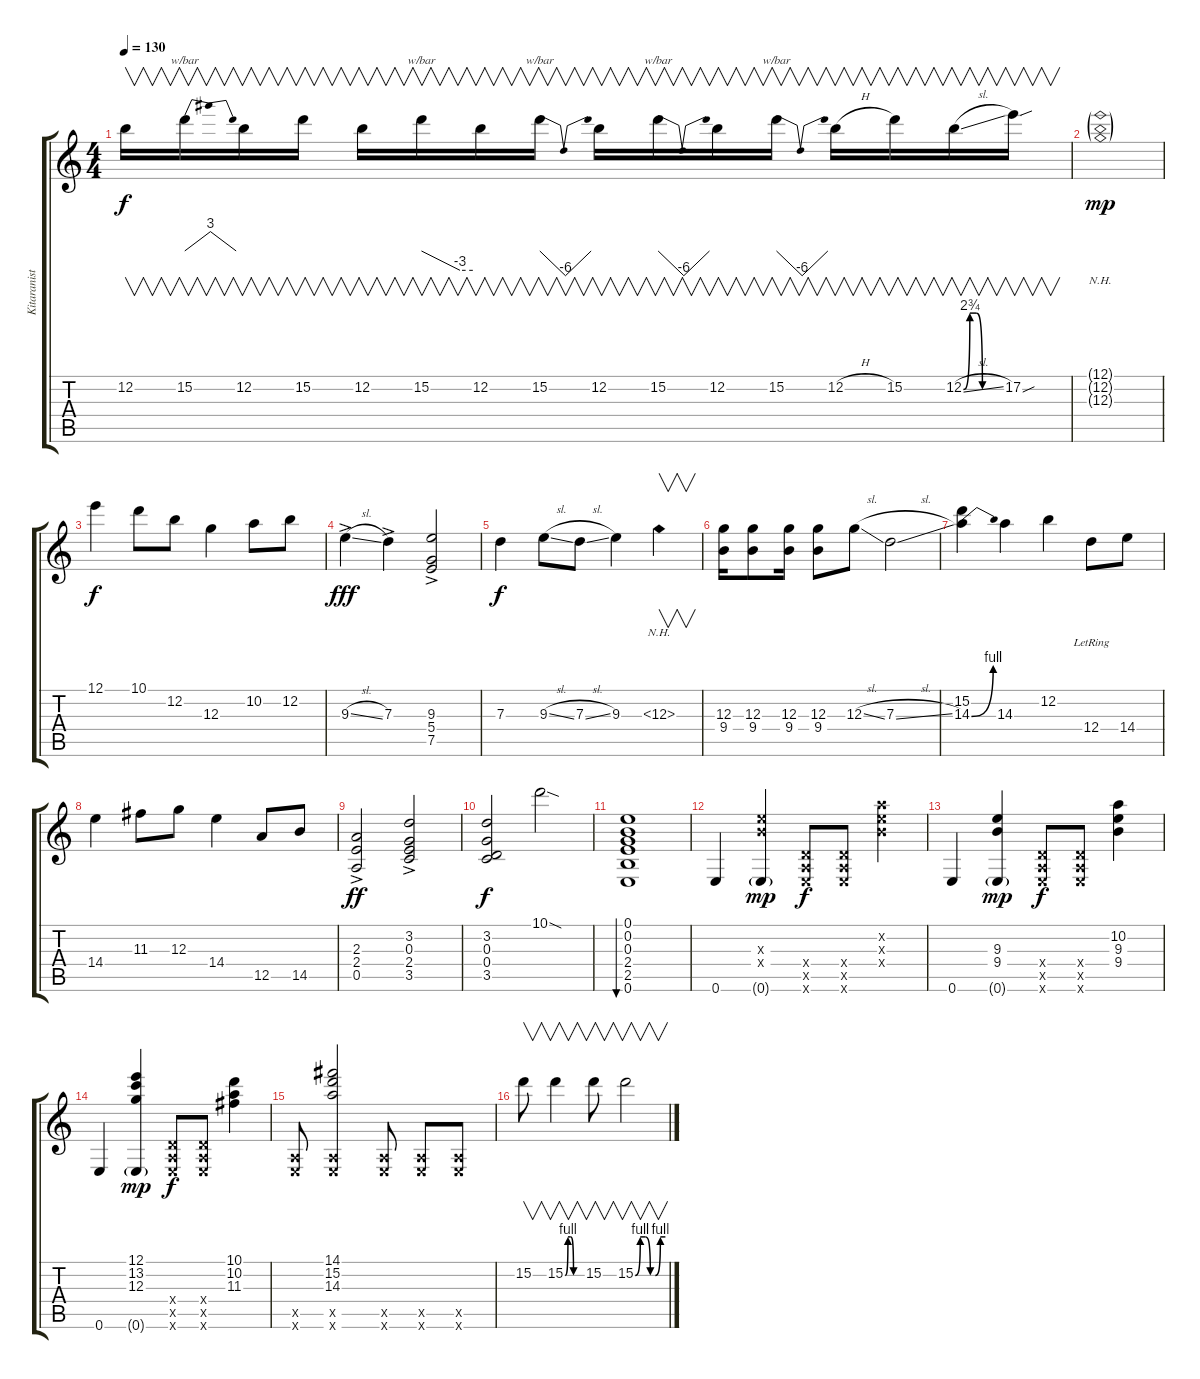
\track ("Kitaranisti" "Kitaranist") {instrument electricguitarclean}
\staff {score tabs}
\tuning (E4 B3 G3 D3 A2 E2) {hide}
\ts (4 4)
\tempo 130
\clef g2
\ks c
12.2.16{v dy f} 15.2.16{v tbe (dip default 0 0 30 12 60 0)} 12.2.16{v} 15.2.16{v} 12.2.16{v} 15.2.16{v tbe (custom default 0 0 45 -12 60 -12)} 12.2.16{v} 15.2.16{v tbe (dip default 0 0 30 -24 60 0)} 12.2.16{v} 15.2.16{v tbe (dip default 0 0 30 -24 60 0)} 12.2.16{v} 15.2.16{v tbe (dip default 0 0 30 -24 60 0)} 12.2{h}.16{v} 15.2.16{v} 12.2{be (custom 0 0 10 11 20 11 30 0 60 0) sl}.16{v} 17.2{sou}.16{v} |
(12.1{nh g} 12.2{nh g} 12.3{nh g}).1{dy mp} |
12.1.4{dy f} 10.1.8 12.2.8 12.3.4 10.2.8 12.2.8 |
9.3{sl ac}.4{dy fff} 7.3{ac}.4 (9.3 5.4{ac} 7.5).2 |
7.3.4{dy f} 9.3{sl}.8 7.3{sl}.8 9.3.4 12.3{nh}.4{v} |
(12.3 9.4).16 (12.3 9.4).8 (12.3 9.4).16 (12.3 9.4).8 12.3{sl}.8 7.3{sl}.2 |
(15.2 14.3{be (bend 0 0 60 4)}).4 14.3.4 12.2.4 12.4{lr}.8 14.4.8 |
14.4.4 11.3.8 12.3.8 14.4.4 12.5.8 14.5.8 |
(2.3{ac} 2.4{ac} 0.5{ac}).2{dy ff} (3.2{ac} 0.3{ac} 2.4{ac} 3.5{ac}).2 |
(3.2 0.3 0.4 3.5).2{dy f} 10.1{sod}.2 |
(0.1 0.2 0.3 2.4 2.5 0.6).1{bu 480} |
0.6.4 (9.3{x} 9.4{x} 0.6{g}).4{dy mp} (0.4{x} 0.5{x} 0.6{x}).8{dy f} (0.4{x} 0.5{x} 0.6{x}).8 (10.2{x} 9.3{x} 9.4{x}).4 |
0.6.4 (9.3 9.4 0.6{g}).4{dy mp} (0.4{x} 0.5{x} 0.6{x}).8{dy f} (0.4{x} 0.5{x} 0.6{x}).8 (10.2 9.3 9.4).4 |
0.6.4 (12.1 13.2 12.3 0.6{g}).4{dy mp} (0.4{x} 0.5{x} 0.6{x}).8{dy f} (0.4{x} 0.5{x} 0.6{x}).8 (10.1 10.2 11.3).4 |
(0.5{x} 0.6{x}).8 (14.1 15.2 14.3 0.5{x} 0.6{x}).2 (0.5{x} 0.6{x}).8 (0.5{x} 0.6{x}).8 (0.5{x} 0.6{x}).8 |
15.2.8{v} 15.2{be (custom 0 0 10 4 20 4 30 0 60 0)}.4{v} 15.2.8{v} 15.2{be (custom 0 0 10 4 20 4 30 0 40 0 50 4 60 4)}.2{v}
